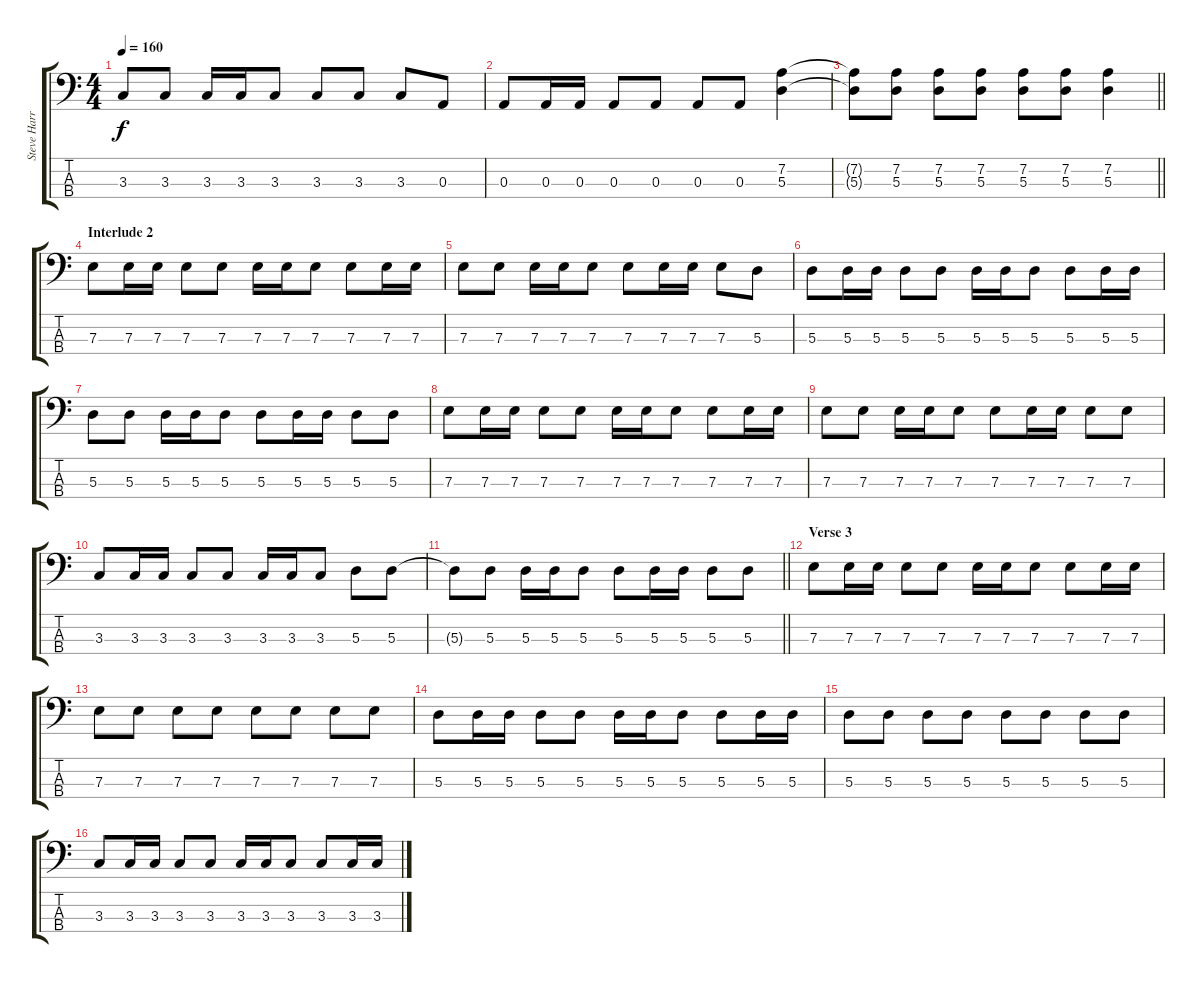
\track ("Steve Harris" "Steve Harr") {instrument electricbassfinger}
\staff {score tabs}
\tuning (G2 D2 A1 E1) {hide}
\ts (4 4)
\tempo 160
\clef f4
\ks c
3.3.8{dy f} 3.3.8 3.3.16 3.3.16 3.3.8 3.3.8 3.3.8 3.3.8 0.3.8 |
0.3.8 0.3.16 0.3.16 0.3.8 0.3.8 0.3.8 0.3.8 (7.2 5.3).4 |
\barLineRight lightlight
(7.2{t} 5.3{t}).8 (7.2 5.3).8 (7.2 5.3).8 (7.2 5.3).8 (7.2 5.3).8 (7.2 5.3).8 (7.2 5.3).4 |
\section ("" "Interlude 2")
7.3.8 7.3.16 7.3.16 7.3.8 7.3.8 7.3.16 7.3.16 7.3.8 7.3.8 7.3.16 7.3.16 |
7.3.8 7.3.8 7.3.16 7.3.16 7.3.8 7.3.8 7.3.16 7.3.16 7.3.8 5.3.8 |
5.3.8 5.3.16 5.3.16 5.3.8 5.3.8 5.3.16 5.3.16 5.3.8 5.3.8 5.3.16 5.3.16 |
5.3.8 5.3.8 5.3.16 5.3.16 5.3.8 5.3.8 5.3.16 5.3.16 5.3.8 5.3.8 |
7.3.8 7.3.16 7.3.16 7.3.8 7.3.8 7.3.16 7.3.16 7.3.8 7.3.8 7.3.16 7.3.16 |
7.3.8 7.3.8 7.3.16 7.3.16 7.3.8 7.3.8 7.3.16 7.3.16 7.3.8 7.3.8 |
3.3.8 3.3.16 3.3.16 3.3.8 3.3.8 3.3.16 3.3.16 3.3.8 5.3.8 5.3.8 |
\barLineRight lightlight
5.3{t}.8 5.3.8 5.3.16 5.3.16 5.3.8 5.3.8 5.3.16 5.3.16 5.3.8 5.3.8 |
\section ("" "Verse 3")
7.3.8 7.3.16 7.3.16 7.3.8 7.3.8 7.3.16 7.3.16 7.3.8 7.3.8 7.3.16 7.3.16 |
7.3.8 7.3.8 7.3.8 7.3.8 7.3.8 7.3.8 7.3.8 7.3.8 |
5.3.8 5.3.16 5.3.16 5.3.8 5.3.8 5.3.16 5.3.16 5.3.8 5.3.8 5.3.16 5.3.16 |
5.3.8 5.3.8 5.3.8 5.3.8 5.3.8 5.3.8 5.3.8 5.3.8 |
3.3.8 3.3.16 3.3.16 3.3.8 3.3.8 3.3.16 3.3.16 3.3.8 3.3.8 3.3.16 3.3.16
